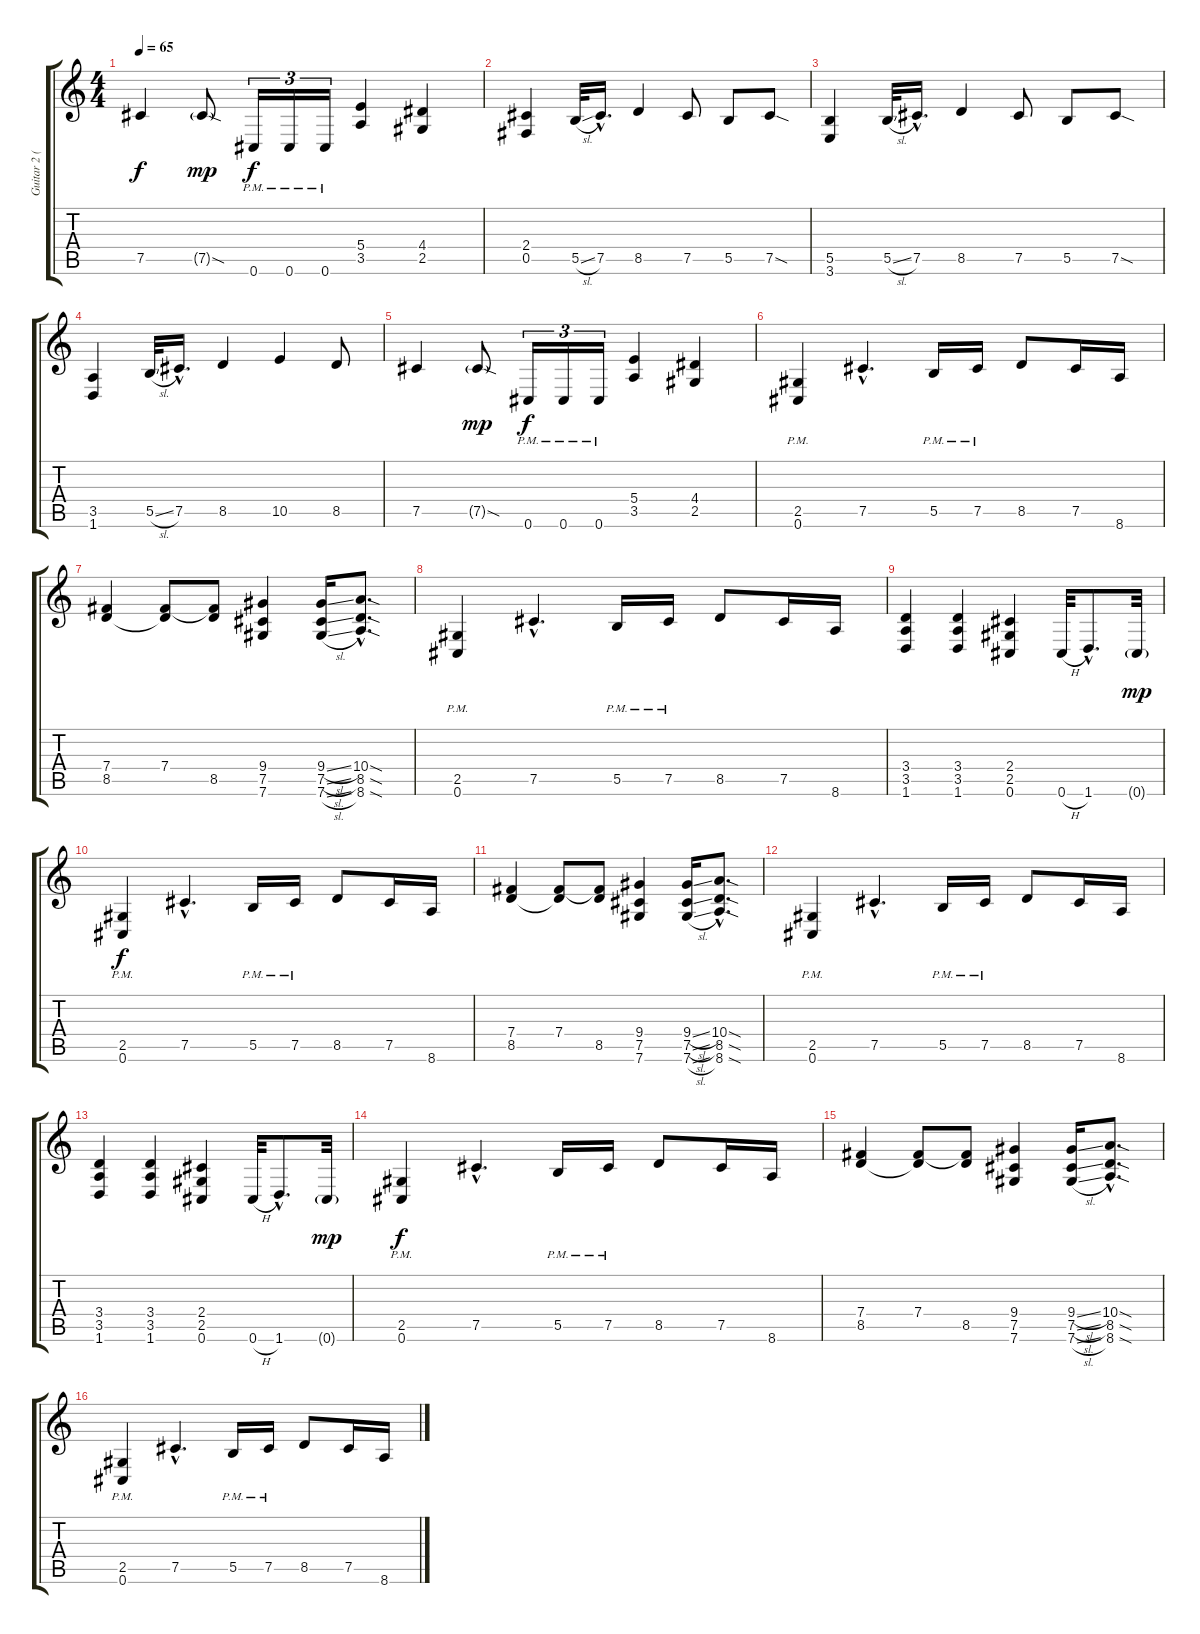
\track ("Guitar 2 (Distortion)" "Guitar 2 (") {instrument distortionguitar}
\staff {score tabs}
\tuning (Db4 Ab3 E3 B2 Gb2 Db2) {hide}
\ts (4 4)
\tempo 65
\clef g2
\ks c
7.5.4{dy f} 7.5{sod g}.8{dy mp} 0.6{pm}.16{tu (3 2) dy f} 0.6{pm}.16{tu (3 2)} 0.6{pm}.16{tu (3 2)} (5.4 3.5).4 (4.4 2.5).4 |
(2.4 0.5).4 5.5{sl}.32 7.5{hac}.16{d} 8.5.4 7.5.8 5.5.8 7.5{sod}.8 |
(5.5 3.6).4 5.5{sl}.32 7.5{hac}.16{d} 8.5.4 7.5.8 5.5.8 7.5{sod}.8 |
(3.5 1.6).4 5.5{sl}.32 7.5{hac}.16{d} 8.5.4 10.5.4 8.5.8 |
7.5.4 7.5{sod g}.8{dy mp} 0.6{pm}.16{tu (3 2) dy f} 0.6{pm}.16{tu (3 2)} 0.6{pm}.16{tu (3 2)} (5.4 3.5).4 (4.4 2.5).4 |
(2.5{pm} 0.6{pm}).4 7.5{hac}.4{d} 5.5{pm}.16 7.5{pm}.16 8.5.8 7.5.16 8.6.16 |
(7.4 8.5).4 (7.4 8.5{t}).8 (7.4{t} 8.5).8 (9.4 7.5 7.6).4 (9.4{sl} 7.5{sl} 7.6{sl}).16 (10.4{sod hac} 8.5{sod hac} 8.6{sod hac}).8{d} |
(2.5{pm} 0.6{pm}).4 7.5{hac}.4{d} 5.5{pm}.16 7.5{pm}.16 8.5.8 7.5.16 8.6.16 |
(3.4 3.5 1.6).4 (3.4 3.5 1.6).4 (2.4 2.5 0.6).4 0.6{h}.32 1.6{hac}.8{d} 0.6{g}.32{dy mp} |
(2.5{pm} 0.6{pm}).4{dy f} 7.5{hac}.4{d} 5.5{pm}.16 7.5{pm}.16 8.5.8 7.5.16 8.6.16 |
(7.4 8.5).4 (7.4 8.5{t}).8 (7.4{t} 8.5).8 (9.4 7.5 7.6).4 (9.4{sl} 7.5{sl} 7.6{sl}).16 (10.4{sod hac} 8.5{sod hac} 8.6{sod hac}).8{d} |
(2.5{pm} 0.6{pm}).4 7.5{hac}.4{d} 5.5{pm}.16 7.5{pm}.16 8.5.8 7.5.16 8.6.16 |
(3.4 3.5 1.6).4 (3.4 3.5 1.6).4 (2.4 2.5 0.6).4 0.6{h}.32 1.6{hac}.8{d} 0.6{g}.32{dy mp} |
(2.5{pm} 0.6{pm}).4{dy f} 7.5{hac}.4{d} 5.5{pm}.16 7.5{pm}.16 8.5.8 7.5.16 8.6.16 |
(7.4 8.5).4 (7.4 8.5{t}).8 (7.4{t} 8.5).8 (9.4 7.5 7.6).4 (9.4{sl} 7.5{sl} 7.6{sl}).16 (10.4{sod hac} 8.5{sod hac} 8.6{sod hac}).8{d} |
(2.5{pm} 0.6{pm}).4 7.5{hac}.4{d} 5.5{pm}.16 7.5{pm}.16 8.5.8 7.5.16 8.6.16
